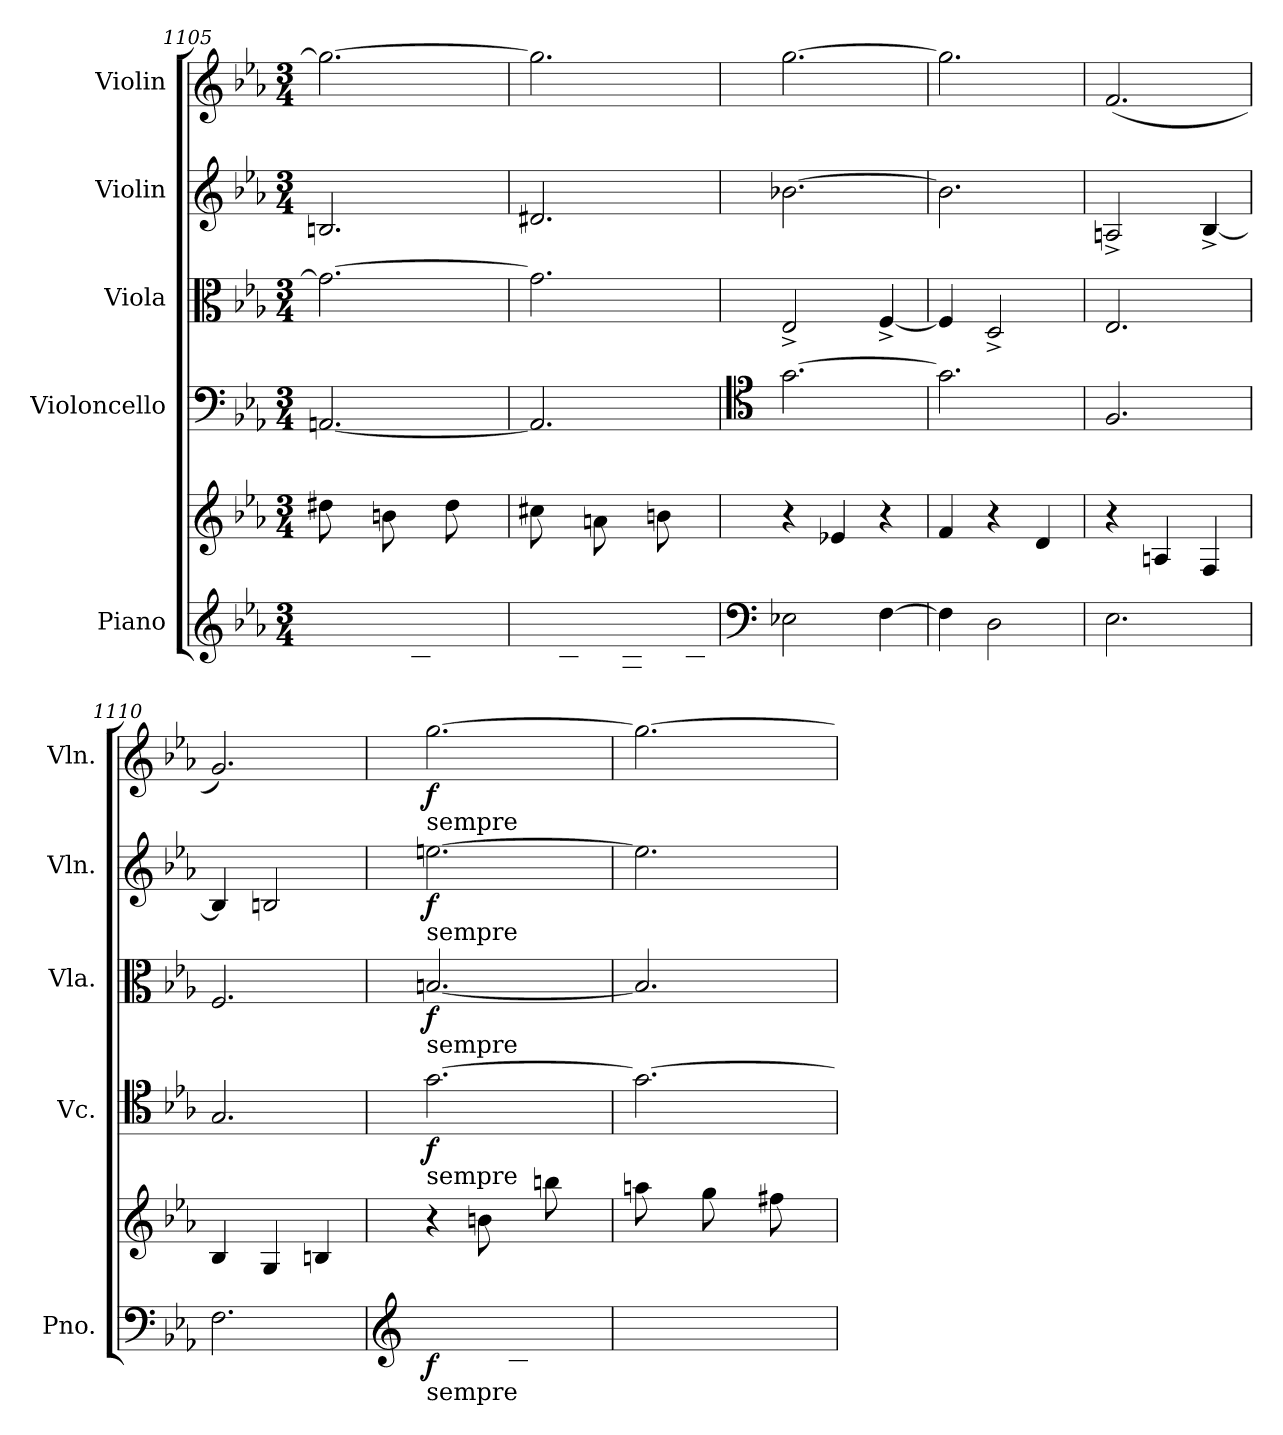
**kern	**kern	**dynam	**kern	**dynam	**kern	**dynam	**kern	**dynam	**kern	**dynam
*part5	*part5	*part5	*part4	*part4	*part3	*part3	*part2	*part2	*part1	*part1
*staff6	*staff5	*staff5/6	*staff4	*staff4	*staff3	*staff3	*staff2	*staff2	*staff1	*staff1
*I"Piano	*	*	*I"Violoncello	*	*I"Viola	*	*I"Violin	*	*I"Violin	*
*I'Pno.	*	*	*I'Vc.	*	*I'Vla.	*	*I'Vln.	*	*I'Vln.	*
*clefG2	*clefG2	*	*clefF4	*	*clefC3	*	*clefG2	*	*clefG2	*
*k[b-e-a-]	*k[b-e-a-]	*	*k[b-e-a-]	*	*k[b-e-a-]	*	*k[b-e-a-]	*	*k[b-e-a-]	*
*M3/4	*M3/4	*	*M3/4	*	*M3/4	*	*M3/4	*	*M3/4	*
=1105	=1105	=1105	=1105	=1105	=1105	=1105	=1105	=1105	=1105	=1105
*^	*	*	*	*	*	*	*	*	*	*
8ryy	4ryy	8dd#X\L	.	[2.AAn/	.	2.g\_	.	2.Bn/	.	2.gg\_	.
8d#X/	.	8ryy	.	.	.	.	.	.	.	.	.
8ryy	2ryy	8bn\	.	.	.	.	.	.	.	.	.
8Bn/	.	8ryy	.	.	.	.	.	.	.	.	.
8ryy	.	8dd#\	.	.	.	.	.	.	.	.	.
8d#/J	.	8ryy	.	.	.	.	.	.	.	.	.
=1106	=1106	=1106	=1106	=1106	=1106	=1106	=1106	=1106	=1106	=1106	=1106
8ryy	4ryy	8cc#X\L	.	2.AA/]	.	2.g\]	.	2.d#X/	.	2.gg\]	.
8c#X/	.	8ryy	.	.	.	.	.	.	.	.	.
8ryy	2ryy	8an\	.	.	.	.	.	.	.	.	.
8An/	.	8ryy	.	.	.	.	.	.	.	.	.
8ryy	.	8bn\	.	.	.	.	.	.	.	.	.
8Bn/J	.	8ryy	.	.	.	.	.	.	.	.	.
*v	*v	*	*	*	*	*	*	*	*	*	*
=1107	=1107	=1107	=1107	=1107	=1107	=1107	=1107	=1107	=1107	=1107
*clefF4	*	*	*clefC4	*	*	*	*	*	*	*
2E-X\	4r	.	[2.g\	.	2E-^/	.	[2.b-X\	.	[2.gg\	.
.	4e-X/	.	.	.	.	.	.	.	.	.
[4F\	4r	.	.	.	[4F^/	.	.	.	.	.
!!LO:LB:g=z
=1108	=1108	=1108	=1108	=1108	=1108	=1108	=1108	=1108	=1108	=1108
4F\]	4f/	.	2.g\]	.	4F/]	.	2.b-\]	.	2.gg\]	.
2D\	4r	.	.	.	2D^/	.	.	.	.	.
.	4d/	.	.	.	.	.	.	.	.	.
=1109	=1109	=1109	=1109	=1109	=1109	=1109	=1109	=1109	=1109	=1109
2.E-\	4r	.	2.F/	.	2.E-/	.	2An^/	.	(2.f/	.
.	4An/	.	.	.	.	.	.	.	.	.
.	4F/	.	.	.	.	.	[4B-^/	.	.	.
=1110	=1110	=1110	=1110	=1110	=1110	=1110	=1110	=1110	=1110	=1110
2.F\	4B-/	.	2.G/	.	2.F/	.	4B-/]	.	2.g/)	.
.	4G/	.	.	.	.	.	2Bn/	.	.	.
.	4Bn/	.	.	.	.	.	.	.	.	.
=1111	=1111	=1111	=1111	=1111	=1111	=1111	=1111	=1111	=1111	=1111
*clefG2	*	*	*	*	*	*	*	*	*	*
*^	*	*	*	*	*	*	*	*	*	*
!	!	!	!	!	!	!	!	!	!	!LO:TX:b:t=sempre	!
!	!	!	!	!	!	!	!	!LO:TX:b:t=sempre	!	!	!
!	!	!	!	!	!	!LO:TX:b:t=sempre	!	!	!	!	!
!	!	!	!	!LO:TX:b:t=sempre	!	!	!	!	!	!	!
!LO:TX:b:t=sempre	!	!	!	!	!	!	!	!	!	!	!
!	!	!	!LO:DY:b=2	!	!LO:DY:b	!	!LO:DY:b	!	!LO:DY:b	!	!LO:DY:b
4.ryy	4ryy	4r	f	[2.g\	f	[2.Bn/	f	[2.een\	f	[2.gg\	f
.	2ryy	8bn\L	.	.	.	.	.	.	.	.	.
8Bn/	.	8ryy	.	.	.	.	.	.	.	.	.
8ryy	.	8bbn\	.	.	.	.	.	.	.	.	.
8b/J	.	8ryy	.	.	.	.	.	.	.	.	.
=1112	=1112	=1112	=1112	=1112	=1112	=1112	=1112	=1112	=1112	=1112	=1112
8ryy	4ryy	8aan\L	.	2.g\_	.	2.B/]	.	2.ee\]	.	2.gg\_	.
8an/	.	8ryy	.	.	.	.	.	.	.	.	.
8ryy	2ryy	8gg\	.	.	.	.	.	.	.	.	.
8g/	.	8ryy	.	.	.	.	.	.	.	.	.
8ryy	.	8ff#X\	.	.	.	.	.	.	.	.	.
8f#X/J	.	8ryy	.	.	.	.	.	.	.	.	.
*v	*v	*	*	*	*	*	*	*	*	*	*
=	=	=	=	=	=	=	=	=	=	=
*-	*-	*-	*-	*-	*-	*-	*-	*-	*-	*-
